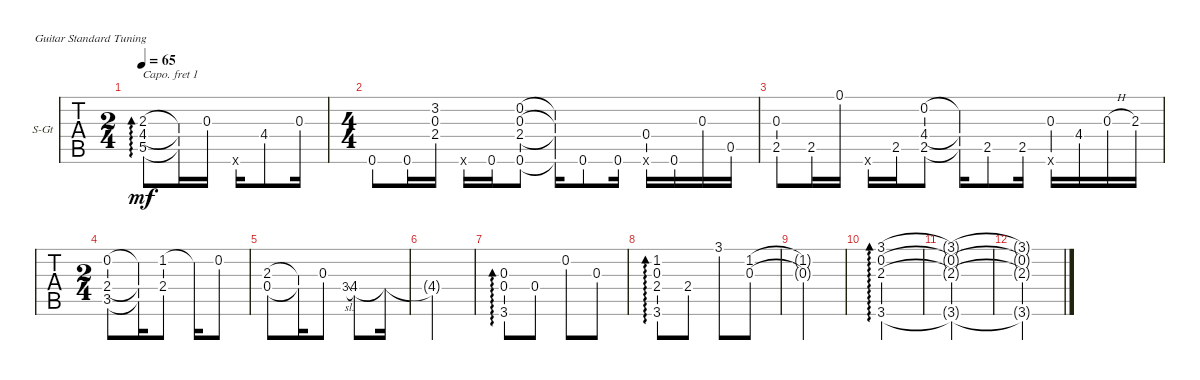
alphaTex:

\defaultSystemsLayout 4
\bracketExtendMode groupsimilarinstruments
\firstSystemTrackNameOrientation horizontal
\otherSystemsTrackNameOrientation horizontal
\track ("Steel Guitar" "S-Gt") {instrument acousticguitarsteel}
\staff {tabs}
\capo 1
\tuning (E4 B3 G3 D3 A2 E2)
\ts (2 4)
\tempo 65
\clef g2
\ks c
(2.3 5.5 4.4).8{ad 0 dy mf} (2.3{t} 5.5{t} 4.4{t}).16 0.3.16 0.6{ac x}.16 4.4.8 0.3.16 |
\ts (4 4)
0.6.8 0.6.16 (3.2 0.3 2.4).16 0.6{ac x}.16 0.6.16 (0.6 2.4 0.3 0.2).8 (0.6{t} 2.4{t} 0.3{t} 0.2{t}).16 0.6.8 0.6.16 (0.4 0.6{ac x}).16 0.6.16 0.3.16 0.5.16 |
(0.3 2.5).8 2.5.16 0.1.16 0.6{ac x}.16 2.5.16 (2.5 4.4 0.2).8 (2.5{t} 4.4{t} 0.2{t}).16 2.5.8 2.5.16 (0.3 0.6{ac x}).16 4.4.16 0.3{h}.16 2.3.16 |
\ts (2 4)
(0.2 3.5 2.4).8 (0.2{t} 3.5{t} 2.4{t}).16 (1.2 2.4).8 1.2{t}.16 0.2.8 |
(2.3 0.4).8 (2.3{t} 0.4{t}).16 0.3.8 3.4{sl}.8{gr onbeat} 4.4.8 4.4{t}.16 |
4.4{t}.2 |
(3.6 0.4 0.3).8{ad 0} 0.4.8 0.2.8 0.3.8 |
(3.6 2.4 0.3 1.2).8{ad 0} 2.4.8 3.1.8 (1.2 0.3).8 |
(1.2{t} 0.3{t}).2 |
(3.6 2.3 0.2 3.1).2{ad 0} |
(3.6{t} 2.3{t} 0.2{t} 3.1{t}).2 |
(3.6{t} 2.3{t} 0.2{t} 3.1{t}).2
